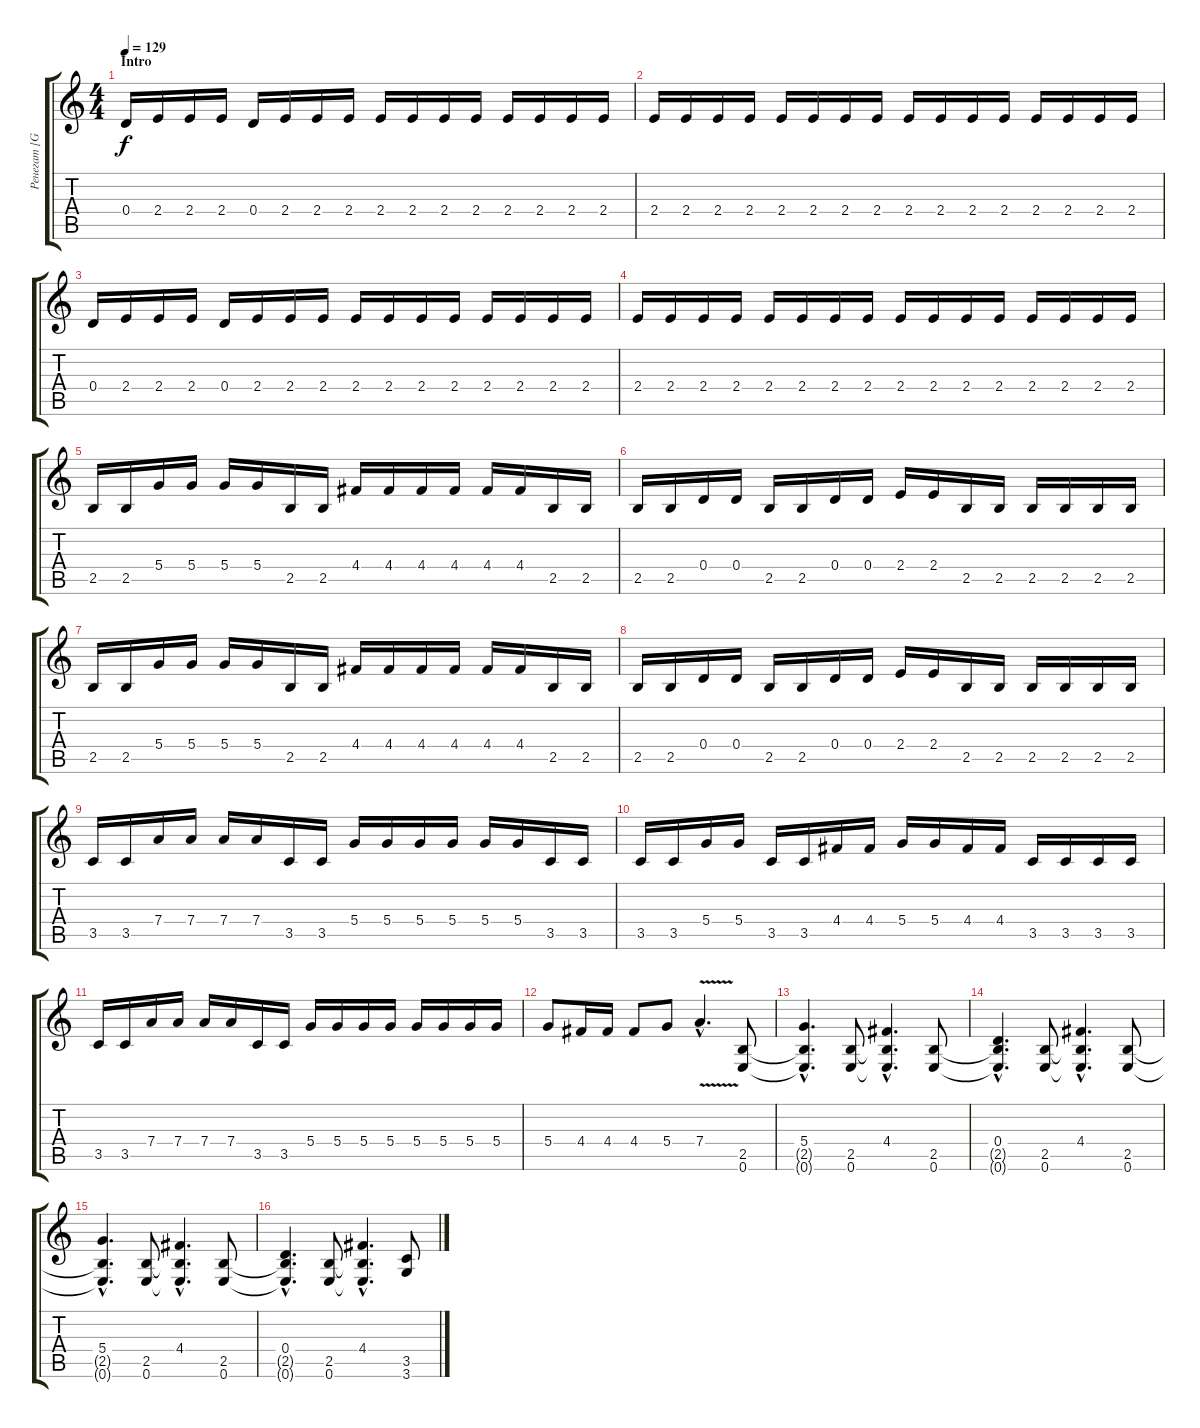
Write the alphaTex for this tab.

\track ("Ренегат [Guitar I]" "Ренегат [G") {instrument electricguitarmuted}
\staff {score tabs}
\tuning (E4 B3 G3 D3 A2 E2) {hide}
\ts (4 4)
\section ("" "Intro")
\tempo 129
\clef g2
\ks c
0.4.16{dy f instrument electricguitarmuted} 2.4.16 2.4.16 2.4.16 0.4.16 2.4.16 2.4.16 2.4.16 2.4.16 2.4.16 2.4.16 2.4.16 2.4.16 2.4.16 2.4.16 2.4.16 |
2.4.16 2.4.16 2.4.16 2.4.16 2.4.16 2.4.16 2.4.16 2.4.16 2.4.16 2.4.16 2.4.16 2.4.16 2.4.16 2.4.16 2.4.16 2.4.16 |
0.4.16 2.4.16 2.4.16 2.4.16 0.4.16 2.4.16 2.4.16 2.4.16 2.4.16 2.4.16 2.4.16 2.4.16 2.4.16 2.4.16 2.4.16 2.4.16 |
2.4.16 2.4.16 2.4.16 2.4.16 2.4.16 2.4.16 2.4.16 2.4.16 2.4.16 2.4.16 2.4.16 2.4.16 2.4.16 2.4.16 2.4.16 2.4.16 |
2.5.16 2.5.16 5.4.16 5.4.16 5.4.16 5.4.16 2.5.16 2.5.16 4.4.16 4.4.16 4.4.16 4.4.16 4.4.16 4.4.16 2.5.16 2.5.16 |
2.5.16 2.5.16 0.4.16 0.4.16 2.5.16 2.5.16 0.4.16 0.4.16 2.4.16 2.4.16 2.5.16 2.5.16 2.5.16 2.5.16 2.5.16 2.5.16 |
2.5.16 2.5.16 5.4.16 5.4.16 5.4.16 5.4.16 2.5.16 2.5.16 4.4.16 4.4.16 4.4.16 4.4.16 4.4.16 4.4.16 2.5.16 2.5.16 |
2.5.16 2.5.16 0.4.16 0.4.16 2.5.16 2.5.16 0.4.16 0.4.16 2.4.16 2.4.16 2.5.16 2.5.16 2.5.16 2.5.16 2.5.16 2.5.16 |
3.5.16 3.5.16 7.4.16 7.4.16 7.4.16 7.4.16 3.5.16 3.5.16 5.4.16 5.4.16 5.4.16 5.4.16 5.4.16 5.4.16 3.5.16 3.5.16 |
3.5.16 3.5.16 5.4.16 5.4.16 3.5.16 3.5.16 4.4.16 4.4.16 5.4.16 5.4.16 4.4.16 4.4.16 3.5.16 3.5.16 3.5.16 3.5.16 |
3.5.16 3.5.16 7.4.16 7.4.16 7.4.16 7.4.16 3.5.16 3.5.16 5.4.16 5.4.16 5.4.16 5.4.16 5.4.16 5.4.16 5.4.16{instrument distortionguitar} 5.4.16 |
5.4.8 4.4.16 4.4.16 4.4.8 5.4.8 7.4{v hac}.4{d} (2.5 0.6).8 |
(5.4{hac} 2.5{hac t} 0.6{hac t}).4{d} (2.5 0.6).8 (4.4{hac} 2.5{hac t} 0.6{hac t}).4{d} (2.5 0.6).8 |
(0.4{hac} 2.5{hac t} 0.6{hac t}).4{d} (2.5 0.6).8 (4.4{hac} 2.5{hac t} 0.6{hac t}).4{d} (2.5 0.6).8 |
(5.4{hac} 2.5{hac t} 0.6{hac t}).4{d} (2.5 0.6).8 (4.4{hac} 2.5{hac t} 0.6{hac t}).4{d} (2.5 0.6).8 |
(0.4{hac} 2.5{hac t} 0.6{hac t}).4{d} (2.5 0.6).8 (4.4{hac} 2.5{hac t} 0.6{hac t}).4{d} (3.5 3.6).8
